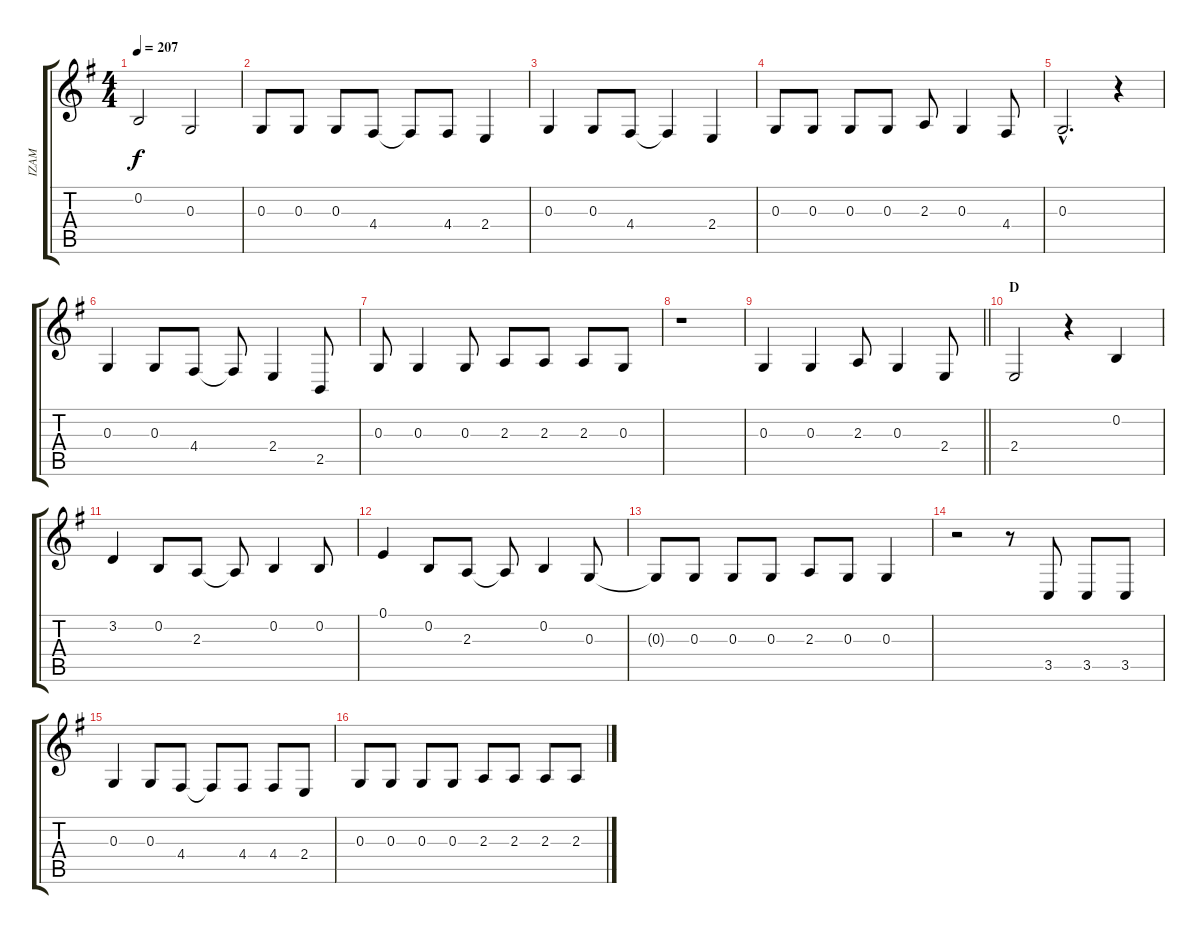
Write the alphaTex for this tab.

\track ("IZAM" "IZAM") {instrument oboe}
\staff {score tabs}
\tuning (E4 B3 G3 D3 A2 E2) {hide}
\ts (4 4)
\tempo 207
\clef g2
\ks eminor
0.2.2{dy f} 0.3.2 |
0.3.8 0.3.8 0.3.8 4.4.8 4.4{t}.8 4.4.8 2.4.4 |
0.3.4 0.3.8 4.4.8 4.4{t}.4 2.4.4 |
0.3.8 0.3.8 0.3.8 0.3.8 2.3.8 0.3.4 4.4.8 |
0.3{hac}.2{d} r.4 |
0.3.4 0.3.8 4.4.8 4.4{t}.8 2.4.4 2.5.8 |
0.3.8 0.3.4 0.3.8 2.3.8 2.3.8 2.3.8 0.3.8 |
r.1 |
\barLineRight lightlight
0.3.4 0.3.4 2.3.8 0.3.4 2.4.8 |
\section ("" "D")
2.4.2 r.4 0.2.4 |
3.2.4 0.2.8 2.3.8 2.3{t}.8 0.2.4 0.2.8 |
0.1.4 0.2.8 2.3.8 2.3{t}.8 0.2.4 0.3.8 |
0.3{t}.8 0.3.8 0.3.8 0.3.8 2.3.8 0.3.8 0.3.4 |
r.2 r.8 3.5.8 3.5.8 3.5.8 |
0.3.4 0.3.8 4.4.8 4.4{t}.8 4.4.8 4.4.8 2.4.8 |
0.3.8 0.3.8 0.3.8 0.3.8 2.3.8 2.3.8 2.3.8 2.3.8
